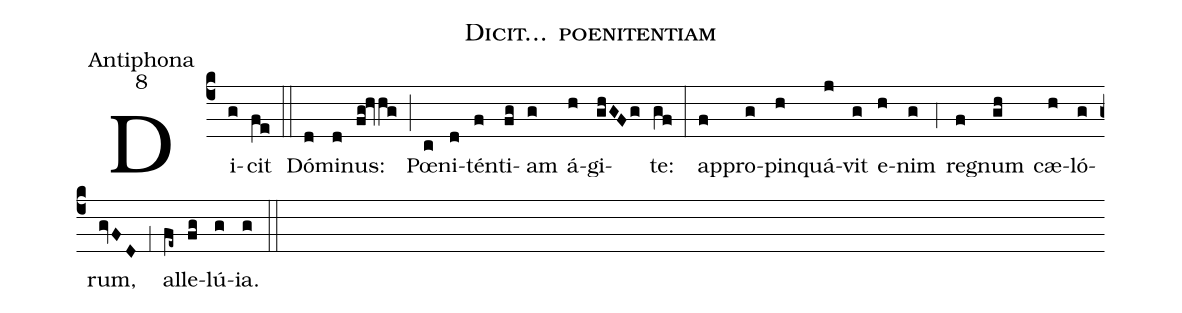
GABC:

name:Dicit... poenitentiam;
office-part:Antiphona;
mode:8;
%%
(c4) Di(g)cit(fe) (::)
Dó(d)mi(d)nus:(fg!hvhg) (;) Pœ(c)ni(d)tén(f)ti(fg)am(g) á(h)gi(ghGFg)te:(gf) (:)
ap(f)pro(g)pin(h)quá(j)vit(g) e(h)nim(g) (,4) re(f)gnum(gh) cæ(h)ló(g)rum,(gvFD) (,1) al(fe~)le(fg)lú(g)ia.(g) (::)
